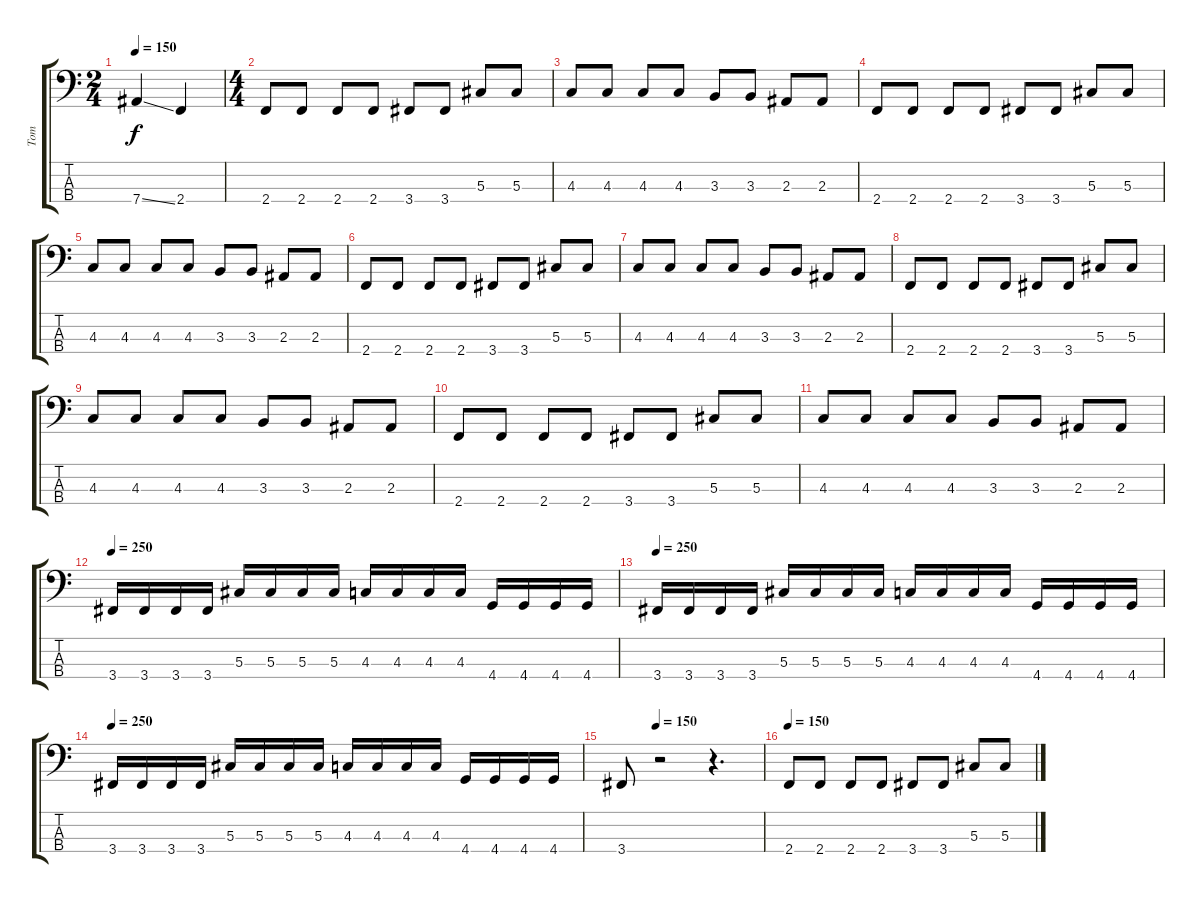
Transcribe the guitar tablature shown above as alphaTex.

\track ("Tom" "Tom") {instrument electricbasspick}
\staff {score tabs}
\tuning (Gb2 Db2 Ab1 Eb1) {hide}
\ts (2 4)
\tempo 150
\clef f4
\ks c
7.4{ss}.4{dy f instrument electricbasspick} 2.4.4 |
\ts (4 4)
2.4.8 2.4.8 2.4.8 2.4.8 3.4.8 3.4.8 5.3.8 5.3.8 |
4.3.8 4.3.8 4.3.8 4.3.8 3.3.8 3.3.8 2.3.8 2.3.8 |
2.4.8 2.4.8 2.4.8 2.4.8 3.4.8 3.4.8 5.3.8 5.3.8 |
4.3.8 4.3.8 4.3.8 4.3.8 3.3.8 3.3.8 2.3.8 2.3.8 |
2.4.8 2.4.8 2.4.8 2.4.8 3.4.8 3.4.8 5.3.8 5.3.8 |
4.3.8 4.3.8 4.3.8 4.3.8 3.3.8 3.3.8 2.3.8 2.3.8 |
2.4.8 2.4.8 2.4.8 2.4.8 3.4.8 3.4.8 5.3.8 5.3.8 |
4.3.8 4.3.8 4.3.8 4.3.8 3.3.8 3.3.8 2.3.8 2.3.8 |
2.4.8 2.4.8 2.4.8 2.4.8 3.4.8 3.4.8 5.3.8 5.3.8 |
4.3.8 4.3.8 4.3.8 4.3.8 3.3.8 3.3.8 2.3.8 2.3.8 |
\tempo 250
3.4.16 3.4.16 3.4.16 3.4.16 5.3.16 5.3.16 5.3.16 5.3.16 4.3.16 4.3.16 4.3.16 4.3.16 4.4.16 4.4.16 4.4.16 4.4.16 |
\tempo 250
3.4.16 3.4.16 3.4.16 3.4.16 5.3.16 5.3.16 5.3.16 5.3.16 4.3.16 4.3.16 4.3.16 4.3.16 4.4.16 4.4.16 4.4.16 4.4.16 |
\tempo 250
3.4.16 3.4.16 3.4.16 3.4.16 5.3.16 5.3.16 5.3.16 5.3.16 4.3.16 4.3.16 4.3.16 4.3.16 4.4.16 4.4.16 4.4.16 4.4.16 |
\tempo (150 0.25)
3.4.8 r.2 r.4{d} |
\tempo 150
2.4.8 2.4.8 2.4.8 2.4.8 3.4.8 3.4.8 5.3.8 5.3.8
